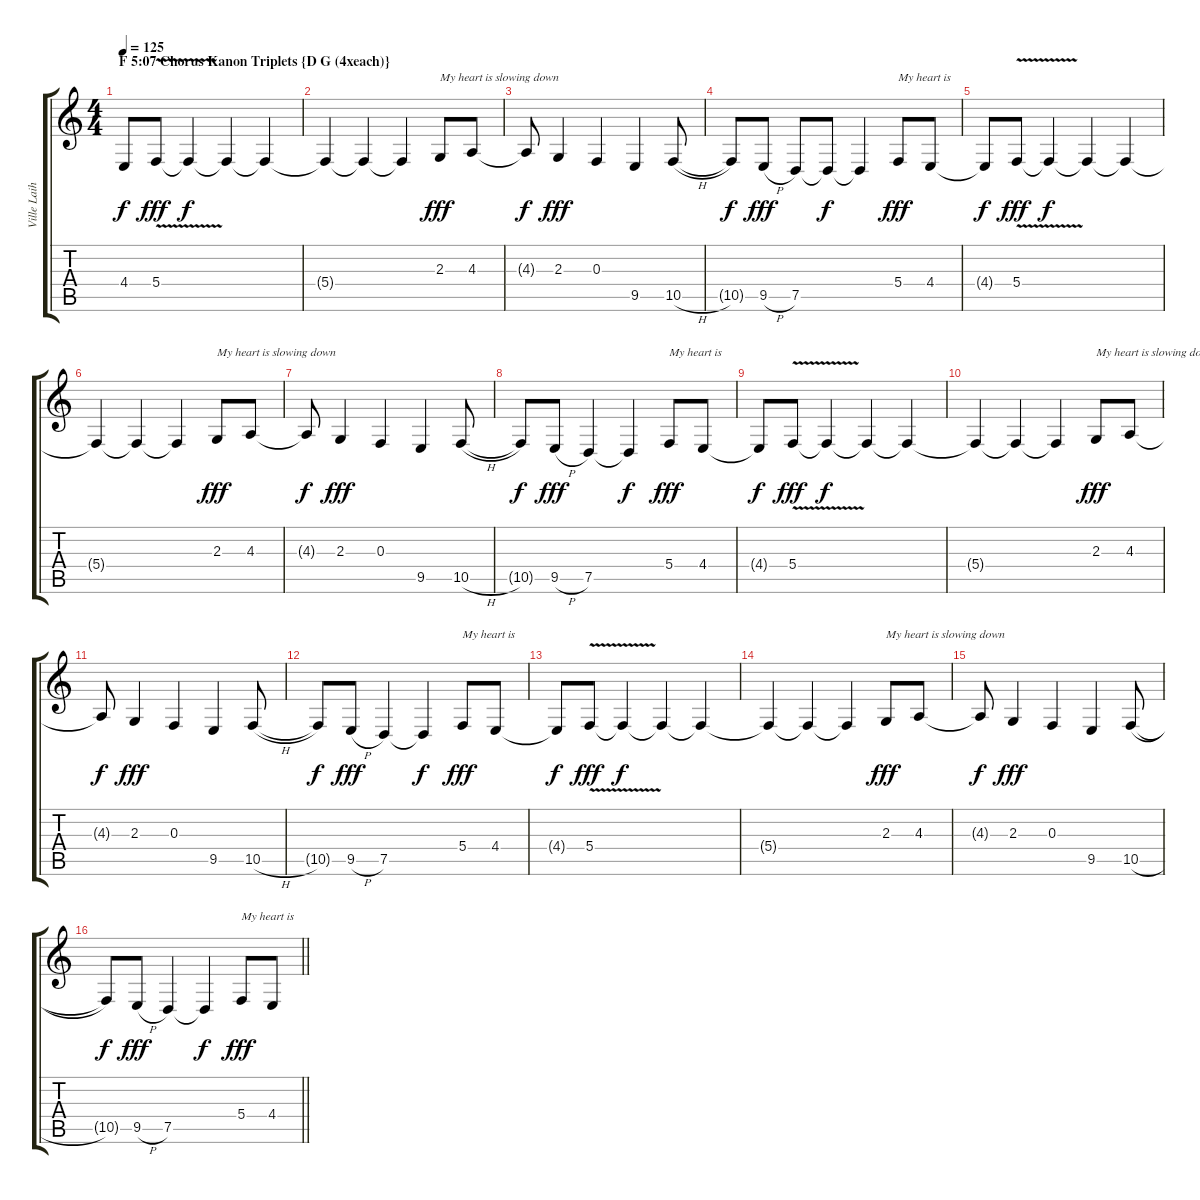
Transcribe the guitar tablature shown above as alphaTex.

\track ("Ville Laihiala (Vocals)" "Ville Laih") {instrument trumpet}
\staff {score tabs}
\tuning (D4 A3 F3 C3 G2 D2) {hide}
\ts (4 4)
\section ("" "F 5:07 Chorus Kanon Triplets {D G (4xeach)}")
\tempo 125
\clef g2
\ks c
4.4{t}.8{dy f} 5.4{v}.8{dy fff} 5.4{t}.4{dy f} 5.4{t}.4 5.4{t}.4 |
5.4{t}.4 5.4{t}.4 5.4{t}.4 2.3.8{txt "My heart is slowing down " dy fff} 4.3.8 |
4.3{t}.8{dy f} 2.3.4{dy fff} 0.3.4 9.5.4 10.5{h}.8 |
10.5{t}.8{dy f} 9.5{h}.8{dy fff} 7.5.8 7.5{t}.8{dy f} 7.5{t}.4 5.4.8{txt "My heart is" dy fff} 4.4.8 |
4.4{t}.8{dy f} 5.4{v}.8{dy fff} 5.4{t}.4{dy f} 5.4{t}.4 5.4{t}.4 |
5.4{t}.4 5.4{t}.4 5.4{t}.4 2.3.8{txt "My heart is slowing down " dy fff} 4.3.8 |
4.3{t}.8{dy f} 2.3.4{dy fff} 0.3.4 9.5.4 10.5{h}.8 |
10.5{t}.8{dy f} 9.5{h}.8{dy fff} 7.5.4 7.5{t}.4{dy f} 5.4.8{txt "My heart is" dy fff} 4.4.8 |
4.4{t}.8{dy f} 5.4{v}.8{dy fff} 5.4{t}.4{dy f} 5.4{t}.4 5.4{t}.4 |
5.4{t}.4 5.4{t}.4 5.4{t}.4 2.3.8{txt "My heart is slowing down " dy fff} 4.3.8 |
4.3{t}.8{dy f} 2.3.4{dy fff} 0.3.4 9.5.4 10.5{h}.8 |
10.5{t}.8{dy f} 9.5{h}.8{dy fff} 7.5.4 7.5{t}.4{dy f} 5.4.8{txt "My heart is" dy fff} 4.4.8 |
4.4{t}.8{dy f} 5.4{v}.8{dy fff} 5.4{t}.4{dy f} 5.4{t}.4 5.4{t}.4 |
5.4{t}.4 5.4{t}.4 5.4{t}.4 2.3.8{txt "My heart is slowing down " dy fff} 4.3.8 |
4.3{t}.8{dy f} 2.3.4{dy fff} 0.3.4 9.5.4 10.5{h}.8 |
\barLineRight lightlight
10.5{t}.8{dy f} 9.5{h}.8{dy fff} 7.5.4 7.5{t}.4{dy f} 5.4.8{txt "My heart is" dy fff} 4.4.8
